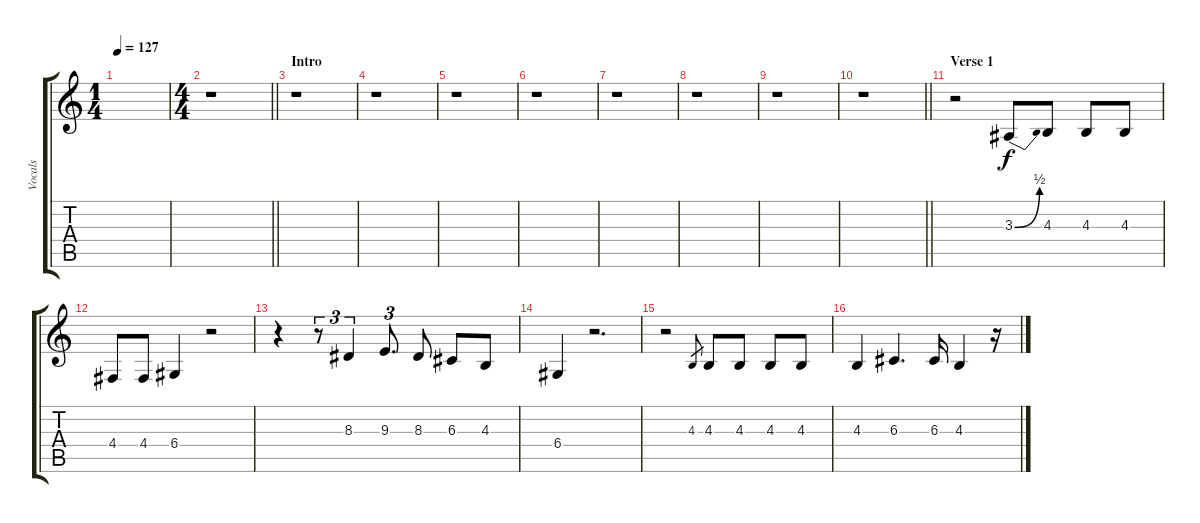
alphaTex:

\track ("Vocals" "Vocals") {instrument lead2sawtooth}
\staff {score tabs}
\tuning (E4 B3 G3 D3 A2 E2) {hide}
\ts (1 4)
\tempo 127
\clef g2
\ks c
|
\ts (4 4)
\barLineRight lightlight
r.1 |
\section ("" "Intro")
r.1 |
r.1 |
r.1 |
r.1 |
r.1 |
r.1 |
r.1 |
\barLineRight lightlight
r.1 |
\section ("" "Verse 1")
r.2 3.3{be (bend 0 0 60 2)}.8 4.3.8 4.3.8 4.3.8 |
4.4.8 4.4.8 6.4.4 r.2 |
r.4 r.8{tu (3 2)} 8.3.4{tu (3 2)} 9.3.8{d tu (3 2)} 8.3.8 6.3.8 4.3.8 |
6.4.4 r.2{d} |
r.2 4.3.8{gr} 4.3.8 4.3.8 4.3.8 4.3.8 |
4.3.4 6.3.4{d} 6.3.16 4.3.4 r.16
